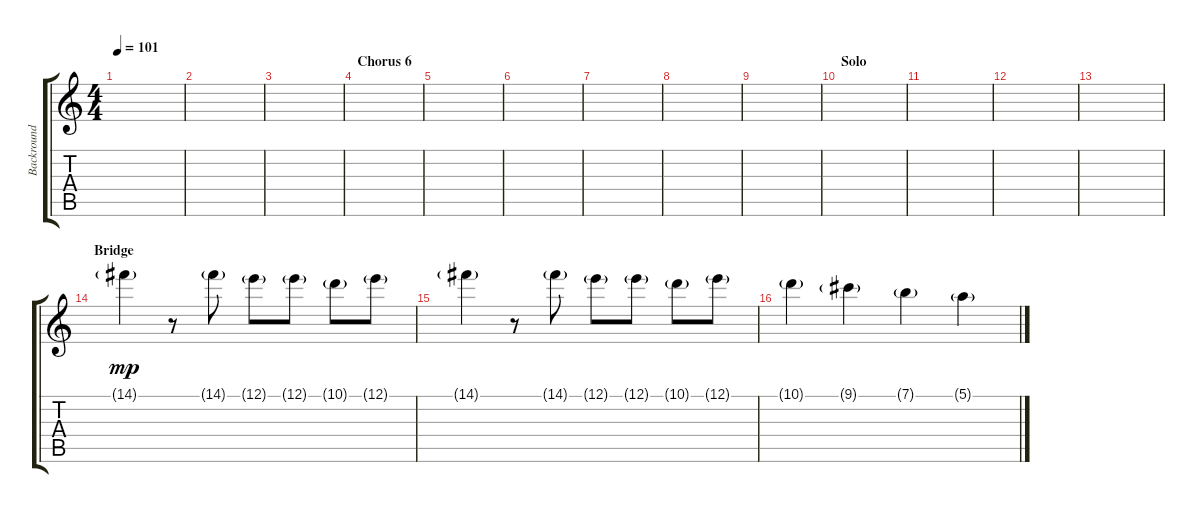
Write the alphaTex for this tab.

\track ("Backround Acousitc Guitar" "Backround ") {instrument acousticguitarsteel}
\staff {score tabs}
\tuning (E4 B3 G3 D3 A2 E2) {hide}
\ts (4 4)
\tempo 101
\clef g2
\ks c
|
|
|
\section ("" "Chorus 6")
|
|
|
|
|
|
\section ("" "Solo")
|
|
|
|
\section ("" "Bridge")
14.1{g}.4{dy mp} r.8 14.1{g}.8 12.1{g}.8 12.1{g}.8 10.1{g}.8 12.1{g}.8 |
14.1{g}.4 r.8 14.1{g}.8 12.1{g}.8 12.1{g}.8 10.1{g}.8 12.1{g}.8 |
10.1{g}.4 9.1{g}.4 7.1{g}.4 5.1{g}.4
